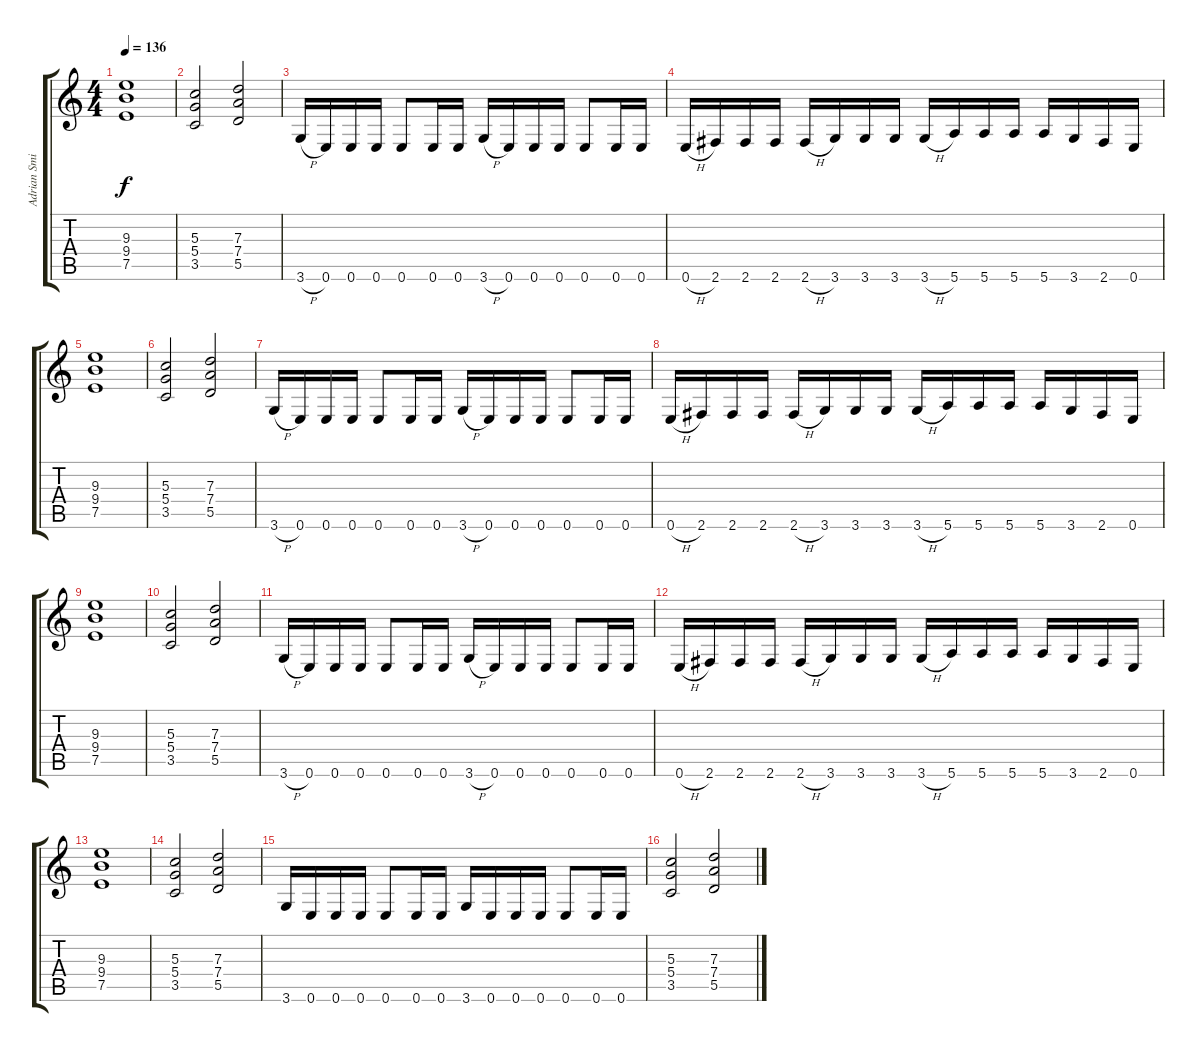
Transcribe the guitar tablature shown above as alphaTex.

\track ("Adrian Smith" "Adrian Smi") {instrument distortionguitar}
\staff {score tabs}
\tuning (E4 B3 G3 D3 A2 E2) {hide}
\ts (4 4)
\tempo 136
\clef g2
\ks c
(9.3 9.4 7.5).1{dy f} |
(5.3 5.4 3.5).2 (7.3 7.4 5.5).2 |
3.6{h}.16 0.6.16 0.6.16 0.6.16 0.6.8 0.6.16 0.6.16 3.6{h}.16 0.6.16 0.6.16 0.6.16 0.6.8 0.6.16 0.6.16 |
0.6{h}.16 2.6.16 2.6.16 2.6.16 2.6{h}.16 3.6.16 3.6.16 3.6.16 3.6{h}.16 5.6.16 5.6.16 5.6.16 5.6.16 3.6.16 2.6.16 0.6.16 |
(9.3 9.4 7.5).1 |
(5.3 5.4 3.5).2 (7.3 7.4 5.5).2 |
3.6{h}.16 0.6.16 0.6.16 0.6.16 0.6.8 0.6.16 0.6.16 3.6{h}.16 0.6.16 0.6.16 0.6.16 0.6.8 0.6.16 0.6.16 |
0.6{h}.16 2.6.16 2.6.16 2.6.16 2.6{h}.16 3.6.16 3.6.16 3.6.16 3.6{h}.16 5.6.16 5.6.16 5.6.16 5.6.16 3.6.16 2.6.16 0.6.16 |
(9.3 9.4 7.5).1 |
(5.3 5.4 3.5).2 (7.3 7.4 5.5).2 |
3.6{h}.16 0.6.16 0.6.16 0.6.16 0.6.8 0.6.16 0.6.16 3.6{h}.16 0.6.16 0.6.16 0.6.16 0.6.8 0.6.16 0.6.16 |
0.6{h}.16 2.6.16 2.6.16 2.6.16 2.6{h}.16 3.6.16 3.6.16 3.6.16 3.6{h}.16 5.6.16 5.6.16 5.6.16 5.6.16 3.6.16 2.6.16 0.6.16 |
(9.3 9.4 7.5).1 |
(5.3 5.4 3.5).2 (7.3 7.4 5.5).2 |
3.6.16 0.6.16 0.6.16 0.6.16 0.6.8 0.6.16 0.6.16 3.6.16 0.6.16 0.6.16 0.6.16 0.6.8 0.6.16 0.6.16 |
(5.3 5.4 3.5).2 (7.3 7.4 5.5).2
